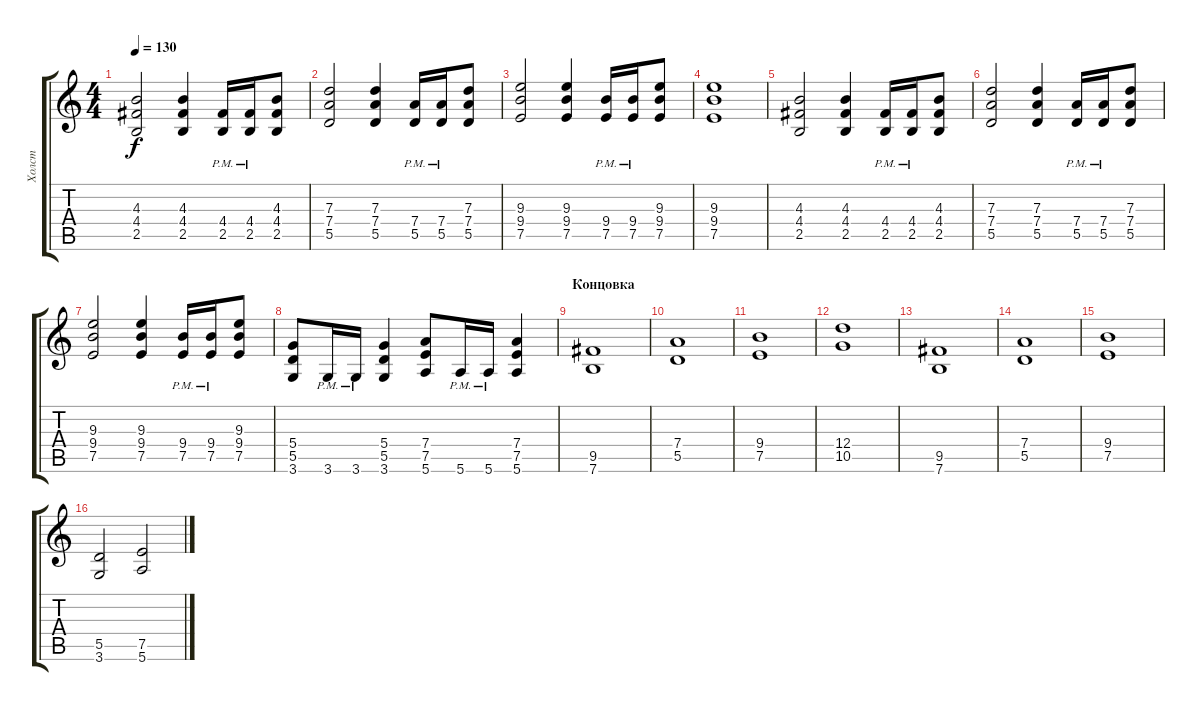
\track ("Холст" "Холст") {instrument distortionguitar}
\staff {score tabs}
\tuning (E4 B3 G3 D3 A2 E2) {hide}
\ts (4 4)
\tempo 130
\clef g2
\ks c
(4.3 4.4 2.5).2{dy f} (4.3 4.4 2.5).4 (4.4{pm} 2.5{pm}).16 (4.4{pm} 2.5{pm}).16 (4.3 4.4 2.5).8 |
(7.3 7.4 5.5).2 (7.3 7.4 5.5).4 (7.4{pm} 5.5{pm}).16 (7.4{pm} 5.5{pm}).16 (7.3 7.4 5.5).8 |
(9.3 9.4 7.5).2 (9.3 9.4 7.5).4 (9.4{pm} 7.5{pm}).16 (9.4{pm} 7.5{pm}).16 (9.3 9.4 7.5).8 |
(9.3 9.4 7.5).1 |
(4.3 4.4 2.5).2 (4.3 4.4 2.5).4 (4.4{pm} 2.5{pm}).16 (4.4{pm} 2.5{pm}).16 (4.3 4.4 2.5).8 |
(7.3 7.4 5.5).2 (7.3 7.4 5.5).4 (7.4{pm} 5.5{pm}).16 (7.4{pm} 5.5{pm}).16 (7.3 7.4 5.5).8 |
(9.3 9.4 7.5).2 (9.3 9.4 7.5).4 (9.4{pm} 7.5{pm}).16 (9.4{pm} 7.5{pm}).16 (9.3 9.4 7.5).8 |
(5.4 5.5 3.6).8 3.6{pm}.16 3.6{pm}.16 (5.4 5.5 3.6).4 (7.4 7.5 5.6).8 5.6{pm}.16 5.6{pm}.16 (7.4 7.5 5.6).4 |
\section ("" "Концовка")
(9.5 7.6).1 |
(7.4 5.5).1 |
(9.4 7.5).1 |
(12.4 10.5).1 |
(9.5 7.6).1 |
(7.4 5.5).1 |
(9.4 7.5).1 |
(5.5 3.6).2 (7.5 5.6).2
